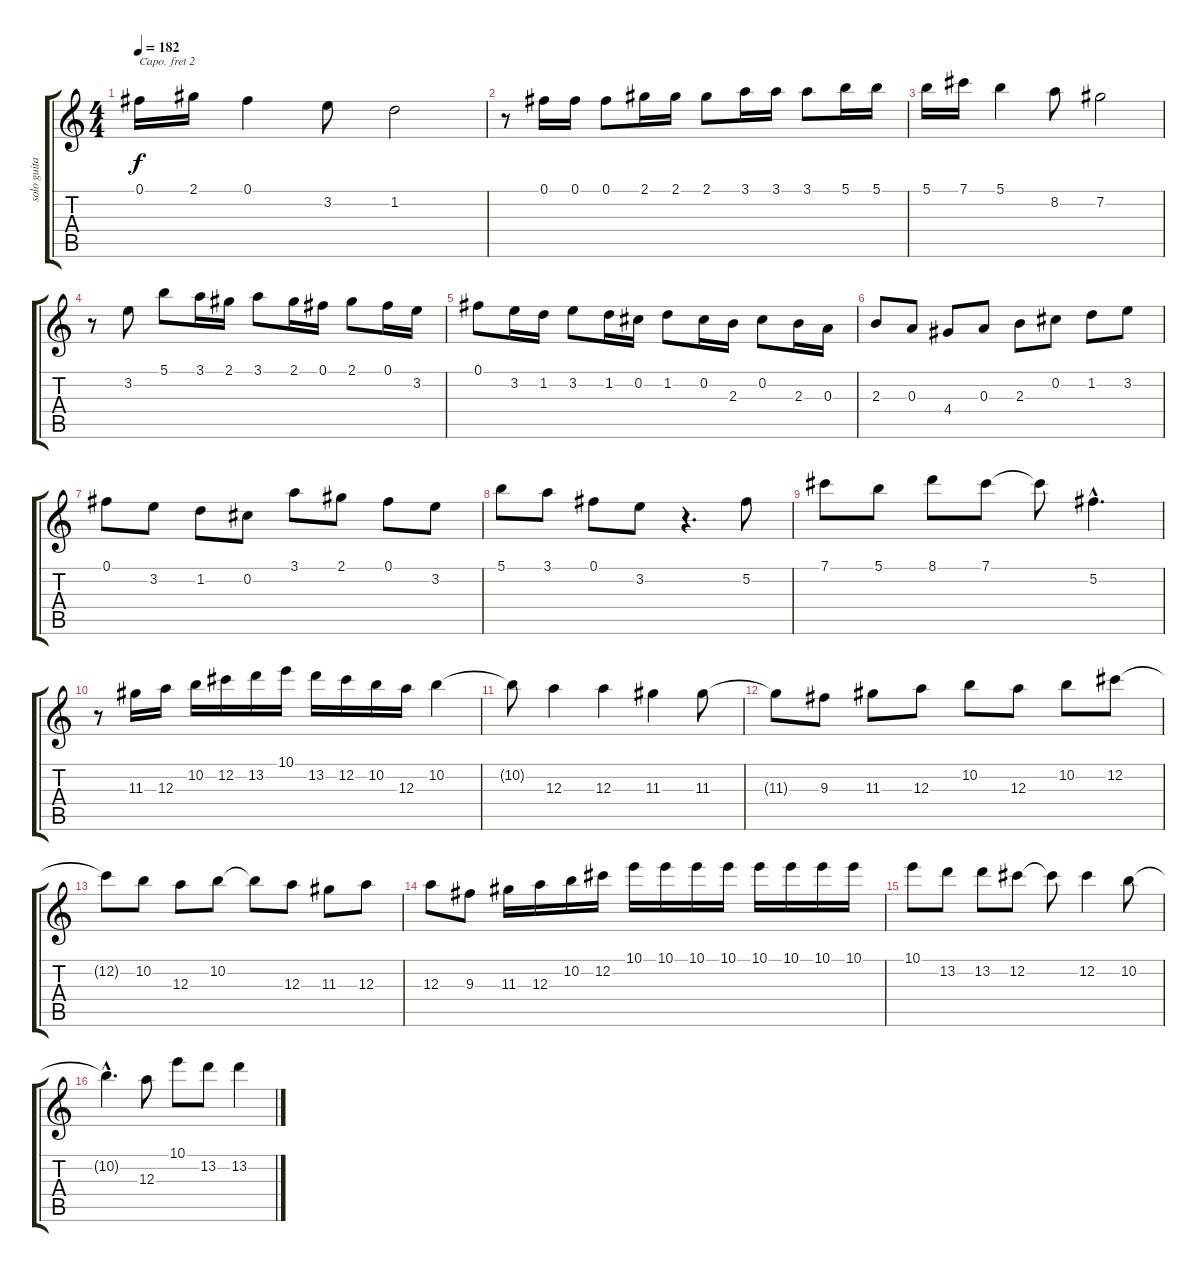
\track ("solo guitar (Toninio)" "solo guita") {instrument acousticguitarnylon}
\staff {score tabs}
\capo 2
\tuning (E4 B3 G3 D3 A2 E2) {hide}
\ts (4 4)
\tempo 182
\clef g2
\ks c
0.1.16{dy f} 2.1.16 0.1.4 3.2.8 1.2.2 |
r.8 0.1.16 0.1.16 0.1.8 2.1.16 2.1.16 2.1.8 3.1.16 3.1.16 3.1.8 5.1.16 5.1.16 |
5.1.16 7.1.16 5.1.4 8.2.8 7.2.2 |
r.8 3.2.8 5.1.8 3.1.16 2.1.16 3.1.8 2.1.16 0.1.16 2.1.8 0.1.16 3.2.16 |
0.1.8 3.2.16 1.2.16 3.2.8 1.2.16 0.2.16 1.2.8 0.2.16 2.3.16 0.2.8 2.3.16 0.3.16 |
2.3.8 0.3.8 4.4.8 0.3.8 2.3.8 0.2.8 1.2.8 3.2.8 |
0.1.8 3.2.8 1.2.8 0.2.8 3.1.8 2.1.8 0.1.8 3.2.8 |
5.1.8 3.1.8 0.1.8 3.2.8 r.4{d} 5.2.8 |
7.1.8 5.1.8 8.1.8 7.1.8 7.1{t}.8 5.2{hac}.4{d} |
r.8 11.3.16 12.3.16 10.2.16 12.2.16 13.2.16 10.1.16 13.2.16 12.2.16 10.2.16 12.3.16 10.2.4 |
10.2{t}.8 12.3.4 12.3.4 11.3.4 11.3.8 |
11.3{t}.8 9.3.8 11.3.8 12.3.8 10.2.8 12.3.8 10.2.8 12.2.8 |
12.2{t}.8 10.2.8 12.3.8 10.2.8 10.2{t}.8 12.3.8 11.3.8 12.3.8 |
12.3.8 9.3.8 11.3.16 12.3.16 10.2.16 12.2.16 10.1.16 10.1.16 10.1.16 10.1.16 10.1.16 10.1.16 10.1.16 10.1.16 |
10.1.8 13.2.8 13.2.8 12.2.8 12.2{t}.8 12.2.4 10.2.8 |
10.2{hac t}.4{d} 12.3.8 10.1.8 13.2.8 13.2.4
